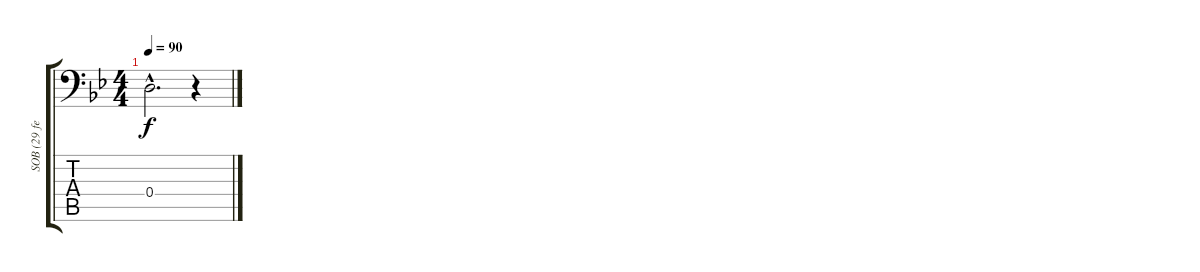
\track ("SOB (29 feb 2004, 00:28)" "SOB (29 fe") {instrument synthbass2}
\staff {score tabs}
\tuning (E2 B2 G2 D2 A1 E1) {hide}
\ts (4 4)
\tempo 90
\clef f4
\ks bb
0.4{hac}.2{d dy f} r.4
